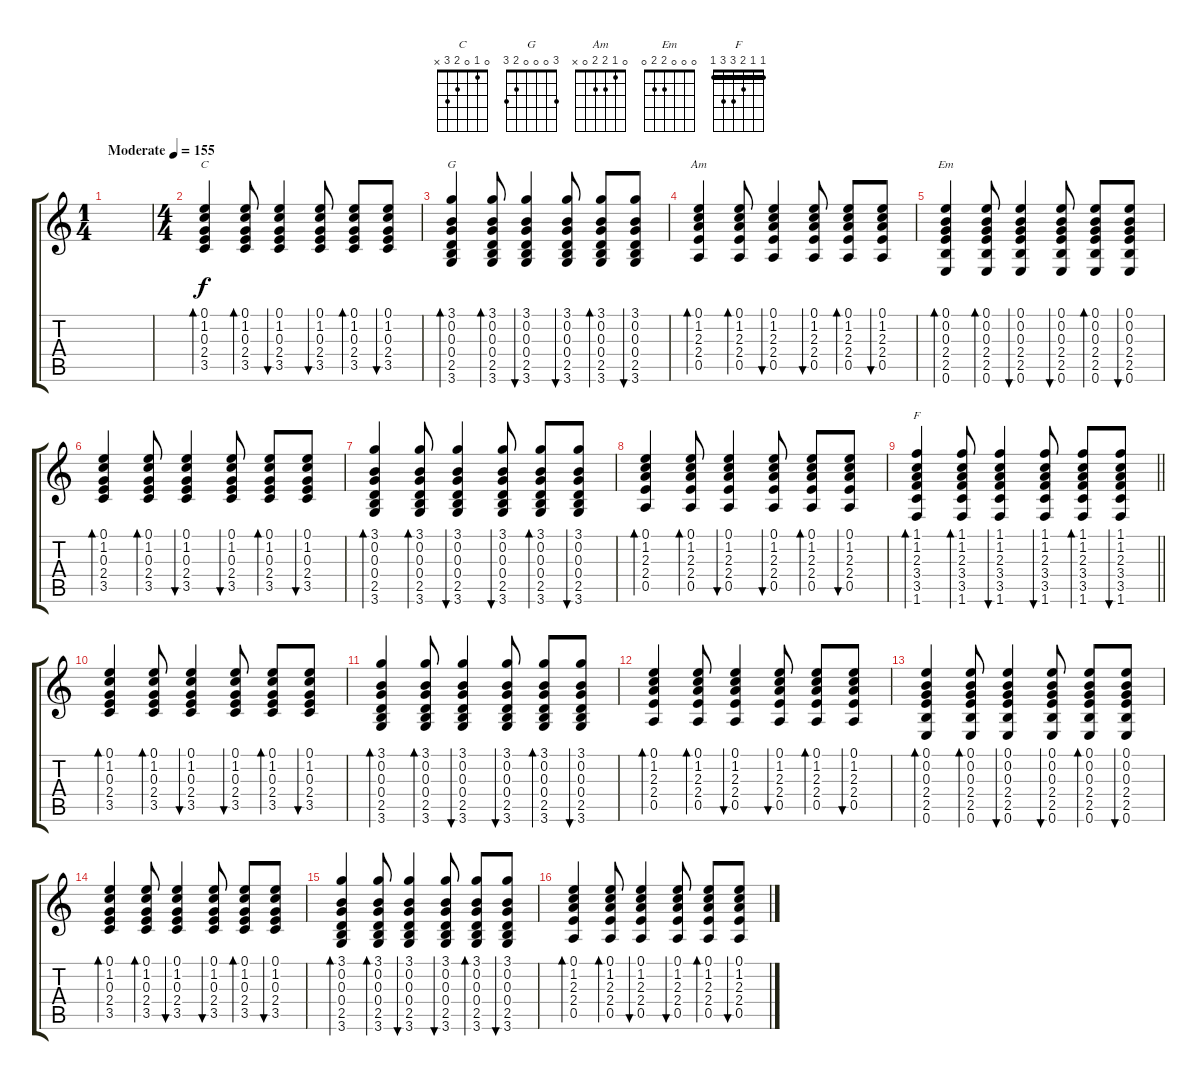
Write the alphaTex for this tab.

\track "" {instrument acousticguitarnylon}
\staff {score tabs}
\tuning (E4 B3 G3 D3 A2 E2) {hide}
\chord ("C" 0 1 0 2 3 x)
\chord ("G" 3 0 0 0 2 3)
\chord ("Am" 0 1 2 2 0 x)
\chord ("Em" 0 0 0 2 2 0)
\chord ("F" 1 1 2 3 3 1) {barre 1}
\ts (1 4)
\tempo (155 "Moderate")
\clef g2
\ks c
|
\ts (4 4)
(0.1 1.2 0.3 2.4 3.5).4{bd 60 ch "C"} (0.1 1.2 0.3 2.4 3.5).8{bd 60} (0.1 1.2 0.3 2.4 3.5).4{bu 60} (0.1 1.2 0.3 2.4 3.5).8{bu 60} (0.1 1.2 0.3 2.4 3.5).8{bd 60} (0.1 1.2 0.3 2.4 3.5).8{bu 60} |
(3.1 0.2 0.3 0.4 2.5 3.6).4{bd 60 ch "G"} (3.1 0.2 0.3 0.4 2.5 3.6).8{bd 60} (3.1 0.2 0.3 0.4 2.5 3.6).4{bu 60} (3.1 0.2 0.3 0.4 2.5 3.6).8{bu 60} (3.1 0.2 0.3 0.4 2.5 3.6).8{bd 60} (3.1 0.2 0.3 0.4 2.5 3.6).8{bu 60} |
(0.1 1.2 2.3 2.4 0.5).4{bd 60 ch "Am" txt ""} (0.1 1.2 2.3 2.4 0.5).8{bd 60} (0.1 1.2 2.3 2.4 0.5).4{bu 60} (0.1 1.2 2.3 2.4 0.5).8{bu 60} (0.1 1.2 2.3 2.4 0.5).8{bd 60} (0.1 1.2 2.3 2.4 0.5).8{bu 60} |
(0.1 0.2 0.3 2.4 2.5 0.6).4{bd 60 ch "Em"} (0.1 0.2 0.3 2.4 2.5 0.6).8{bd 60} (0.1 0.2 0.3 2.4 2.5 0.6).4{bu 60} (0.1 0.2 0.3 2.4 2.5 0.6).8{bu 60} (0.1 0.2 0.3 2.4 2.5 0.6).8{bd 60} (0.1 0.2 0.3 2.4 2.5 0.6).8{bu 60} |
(0.1 1.2 0.3 2.4 3.5).4{bd 60} (0.1 1.2 0.3 2.4 3.5).8{bd 60} (0.1 1.2 0.3 2.4 3.5).4{bu 60} (0.1 1.2 0.3 2.4 3.5).8{bu 60} (0.1 1.2 0.3 2.4 3.5).8{bd 60} (0.1 1.2 0.3 2.4 3.5).8{bu 60} |
(3.1 0.2 0.3 0.4 2.5 3.6).4{bd 60} (3.1 0.2 0.3 0.4 2.5 3.6).8{bd 60} (3.1 0.2 0.3 0.4 2.5 3.6).4{bu 60} (3.1 0.2 0.3 0.4 2.5 3.6).8{bu 60} (3.1 0.2 0.3 0.4 2.5 3.6).8{bd 60} (3.1 0.2 0.3 0.4 2.5 3.6).8{bu 60} |
(0.1 1.2 2.3 2.4 0.5).4{bd 60} (0.1 1.2 2.3 2.4 0.5).8{bd 60} (0.1 1.2 2.3 2.4 0.5).4{bu 60} (0.1 1.2 2.3 2.4 0.5).8{bu 60} (0.1 1.2 2.3 2.4 0.5).8{bd 60} (0.1 1.2 2.3 2.4 0.5).8{bu 60} |
\barLineRight lightlight
(1.1 1.2 2.3 3.4 3.5 1.6).4{bd 60 ch "F"} (1.1 1.2 2.3 3.4 3.5 1.6).8{bd 60} (1.1 1.2 2.3 3.4 3.5 1.6).4{bu 60} (1.1 1.2 2.3 3.4 3.5 1.6).8{bu 60} (1.1 1.2 2.3 3.4 3.5 1.6).8{bd 60} (1.1 1.2 2.3 3.4 3.5 1.6).8{bu 60} |
\section ("" "")
(0.1 1.2 0.3 2.4 3.5).4{bd 60} (0.1 1.2 0.3 2.4 3.5).8{bd 60} (0.1 1.2 0.3 2.4 3.5).4{bu 60} (0.1 1.2 0.3 2.4 3.5).8{bu 60} (0.1 1.2 0.3 2.4 3.5).8{bd 60} (0.1 1.2 0.3 2.4 3.5).8{bu 60} |
(3.1 0.2 0.3 0.4 2.5 3.6).4{bd 60} (3.1 0.2 0.3 0.4 2.5 3.6).8{bd 60} (3.1 0.2 0.3 0.4 2.5 3.6).4{bu 60} (3.1 0.2 0.3 0.4 2.5 3.6).8{bu 60} (3.1 0.2 0.3 0.4 2.5 3.6).8{bd 60} (3.1 0.2 0.3 0.4 2.5 3.6).8{bu 60} |
(0.1 1.2 2.3 2.4 0.5).4{bd 60} (0.1 1.2 2.3 2.4 0.5).8{bd 60} (0.1 1.2 2.3 2.4 0.5).4{bu 60} (0.1 1.2 2.3 2.4 0.5).8{bu 60} (0.1 1.2 2.3 2.4 0.5).8{bd 60} (0.1 1.2 2.3 2.4 0.5).8{bu 60} |
(0.1 0.2 0.3 2.4 2.5 0.6).4{bd 60} (0.1 0.2 0.3 2.4 2.5 0.6).8{bd 60} (0.1 0.2 0.3 2.4 2.5 0.6).4{bu 60} (0.1 0.2 0.3 2.4 2.5 0.6).8{bu 60} (0.1 0.2 0.3 2.4 2.5 0.6).8{bd 60} (0.1 0.2 0.3 2.4 2.5 0.6).8{bu 60} |
(0.1 1.2 0.3 2.4 3.5).4{bd 60} (0.1 1.2 0.3 2.4 3.5).8{bd 60} (0.1 1.2 0.3 2.4 3.5).4{bu 60} (0.1 1.2 0.3 2.4 3.5).8{bu 60} (0.1 1.2 0.3 2.4 3.5).8{bd 60} (0.1 1.2 0.3 2.4 3.5).8{bu 60} |
(3.1 0.2 0.3 0.4 2.5 3.6).4{bd 60} (3.1 0.2 0.3 0.4 2.5 3.6).8{bd 60} (3.1 0.2 0.3 0.4 2.5 3.6).4{bu 60} (3.1 0.2 0.3 0.4 2.5 3.6).8{bu 60} (3.1 0.2 0.3 0.4 2.5 3.6).8{bd 60} (3.1 0.2 0.3 0.4 2.5 3.6).8{bu 60} |
(0.1 1.2 2.3 2.4 0.5).4{bd 60} (0.1 1.2 2.3 2.4 0.5).8{bd 60} (0.1 1.2 2.3 2.4 0.5).4{bu 60} (0.1 1.2 2.3 2.4 0.5).8{bu 60} (0.1 1.2 2.3 2.4 0.5).8{bd 60} (0.1 1.2 2.3 2.4 0.5).8{bu 60}
